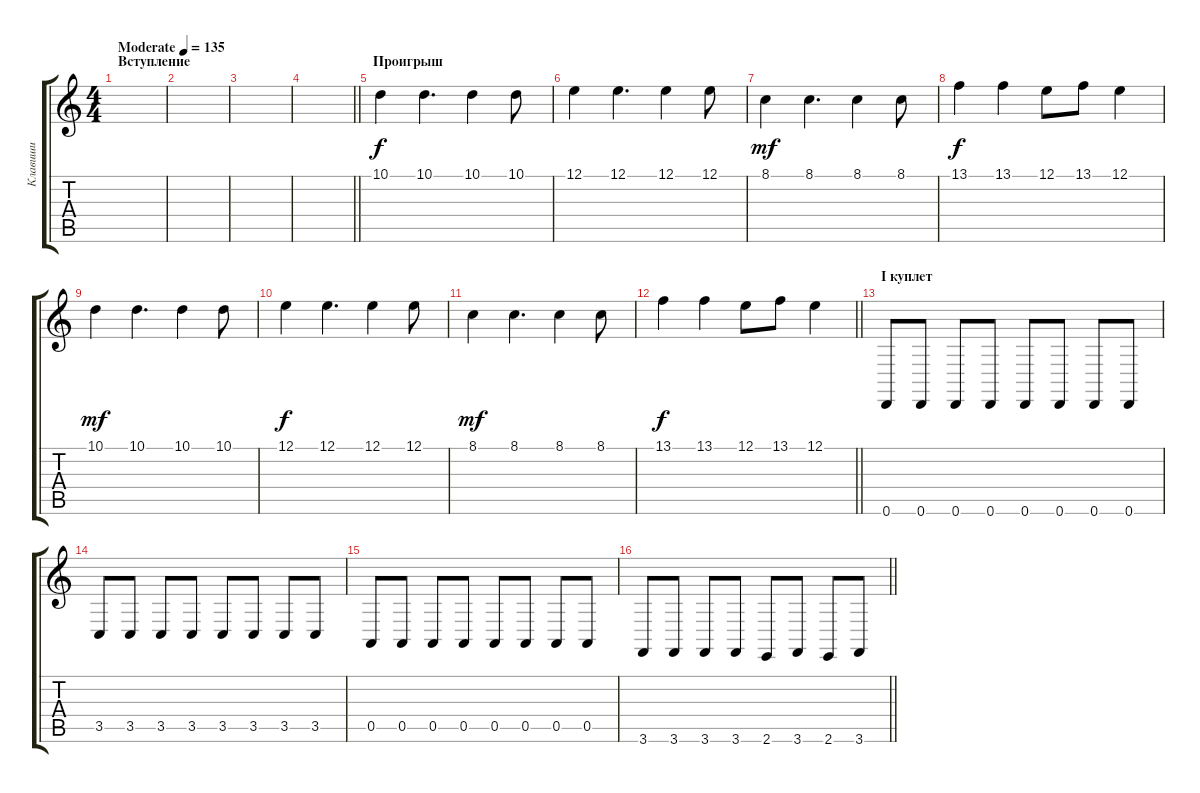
\track ("Клавиши" "Клавиши") {instrument pad4choir}
\staff {score tabs}
\tuning (E4 B3 G3 D3 A2 D2) {hide}
\ts (4 4)
\section ("" "Вступление")
\tempo (135 "Moderate")
\clef g2
\ks c
|
|
|
\barLineRight lightlight
|
\section ("" "Проигрыш")
10.1.4{instrument pad4choir} 10.1.4{d} 10.1.4 10.1.8 |
12.1.4{dy f} 12.1.4{d} 12.1.4 12.1.8 |
8.1.4{dy mf} 8.1.4{d} 8.1.4 8.1.8 |
13.1.4{dy f} 13.1.4 12.1.8 13.1.8 12.1.4 |
10.1.4{dy mf instrument pad4choir} 10.1.4{d} 10.1.4 10.1.8 |
12.1.4{dy f} 12.1.4{d} 12.1.4 12.1.8 |
8.1.4{dy mf} 8.1.4{d} 8.1.4 8.1.8 |
\barLineRight lightlight
13.1.4{dy f} 13.1.4 12.1.8 13.1.8 12.1.4 |
\section ("" "I куплет")
0.6.8{instrument synthbass1} 0.6.8 0.6.8 0.6.8 0.6.8 0.6.8 0.6.8 0.6.8 |
3.5.8 3.5.8 3.5.8 3.5.8 3.5.8 3.5.8 3.5.8 3.5.8 |
0.5.8 0.5.8 0.5.8 0.5.8 0.5.8 0.5.8 0.5.8 0.5.8 |
\barLineRight lightlight
3.6.8 3.6.8 3.6.8 3.6.8 2.6.8 3.6.8 2.6.8 3.6.8
